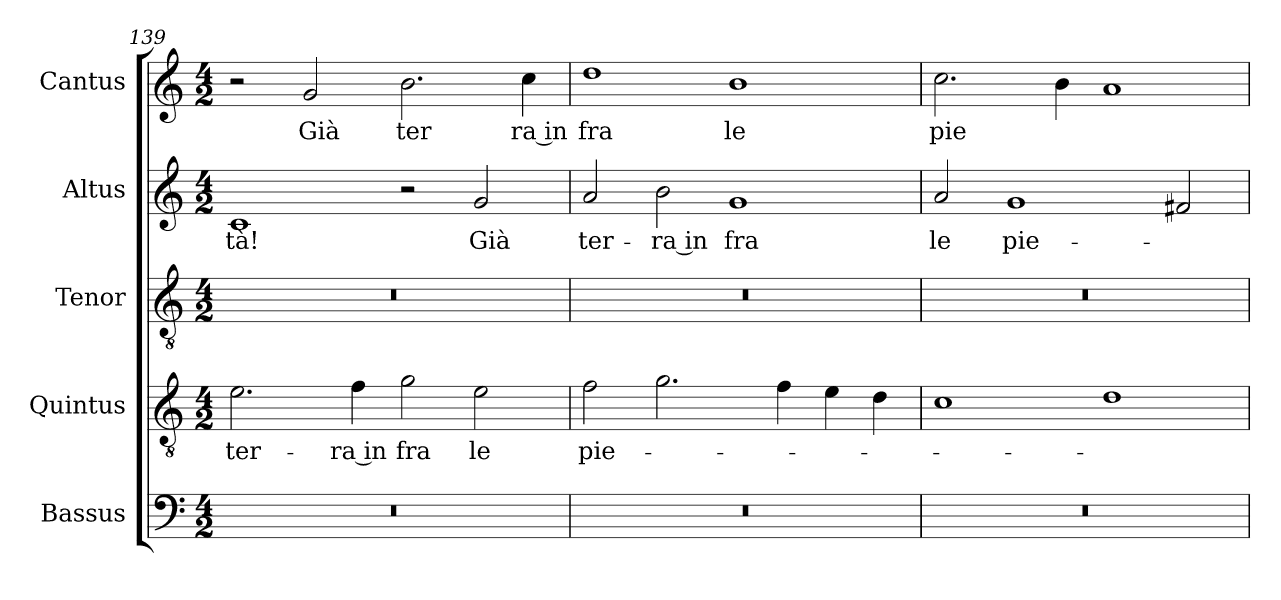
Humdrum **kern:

**kern	**kern	**text	**kern	**kern	**text	**kern	**text
*part5	*part4	*part4	*part3	*part2	*part2	*part1	*part1
*staff5	*staff4	*staff4	*staff3	*staff2	*staff2	*staff1	*staff1
*I"Bassus	*I"Quintus	*	*I"Tenor	*I"Altus	*	*I"Cantus	*
*I'Bassus	*I'Quintus	*	*I'Tenor	*I'Altus	*	*I'Cantus	*
*clefF4	*clefGv2	*	*clefGv2	*clefG2	*	*clefG2	*
*M4/2	*M4/2	*	*M4/2	*M4/2	*	*M4/2	*
=139	=139	=139	=139	=139	=139	=139	=139
!	!	!LO:LY:b:cj	!	!	!LO:LY:b:cj	!	!
0r	2.e\	ter-	0r	1c	-tà!	2r	.
!	!	!	!	!	!	!	!LO:LY:b:cj
.	.	.	.	.	.	2g/	Già
!	!	!LO:LY:b:rj	!	!	!	!	!
.	4f\	-ra in	.	.	.	.	.
!	!	!LO:LY:b:cj	!	!	!	!	!LO:LY:b:cj
.	2g\	fra	.	2r	.	2.b\	ter
!	!	!LO:LY:b:cj	!	!	!LO:LY:b:cj	!	!
.	2e\	le	.	2g/	Già	.	.
!	!	!	!	!	!	!	!LO:LY:b:rj
.	.	.	.	.	.	4cc\	ra in
=140	=140	=140	=140	=140	=140	=140	=140
!	!	!LO:LY:b	!	!	!LO:LY:b:cj	!	!LO:LY:b:cj
0r	2f\	pie-	0r	2a/	ter-	1dd	fra
!	!	!	!	!	!LO:LY:b:rj	!	!
.	2.g\)	.	.	(<2b\	-ra in	.	.
!	!	!	!	!	!LO:LY:b:cj	!	!LO:LY:b:cj
.	.	.	.	1g	fra	1b	le
.	4f\	.	.	.	.	.	.
.	4e\	.	.	.	.	.	.
.	4d\	.	.	.	.	.	.
=141	=141	=141	=141	=141	=141	=141	=141
!	!	!	!	!	!LO:LY:b:cj	!	!LO:LY:b
0r	1c	.	0r	2a/	le	2.cc\	pie
!	!	!	!	!	!LO:LY:b:cj	!	!
.	.	.	.	1g	pie-	.	.
.	.	.	.	.	.	4b\	.
.	1d	.	.	.	.	1a	.
.	.	.	.	2f#/	.	.	.
=	=	=	=	=	=	=	=
*-	*-	*-	*-	*-	*-	*-	*-
